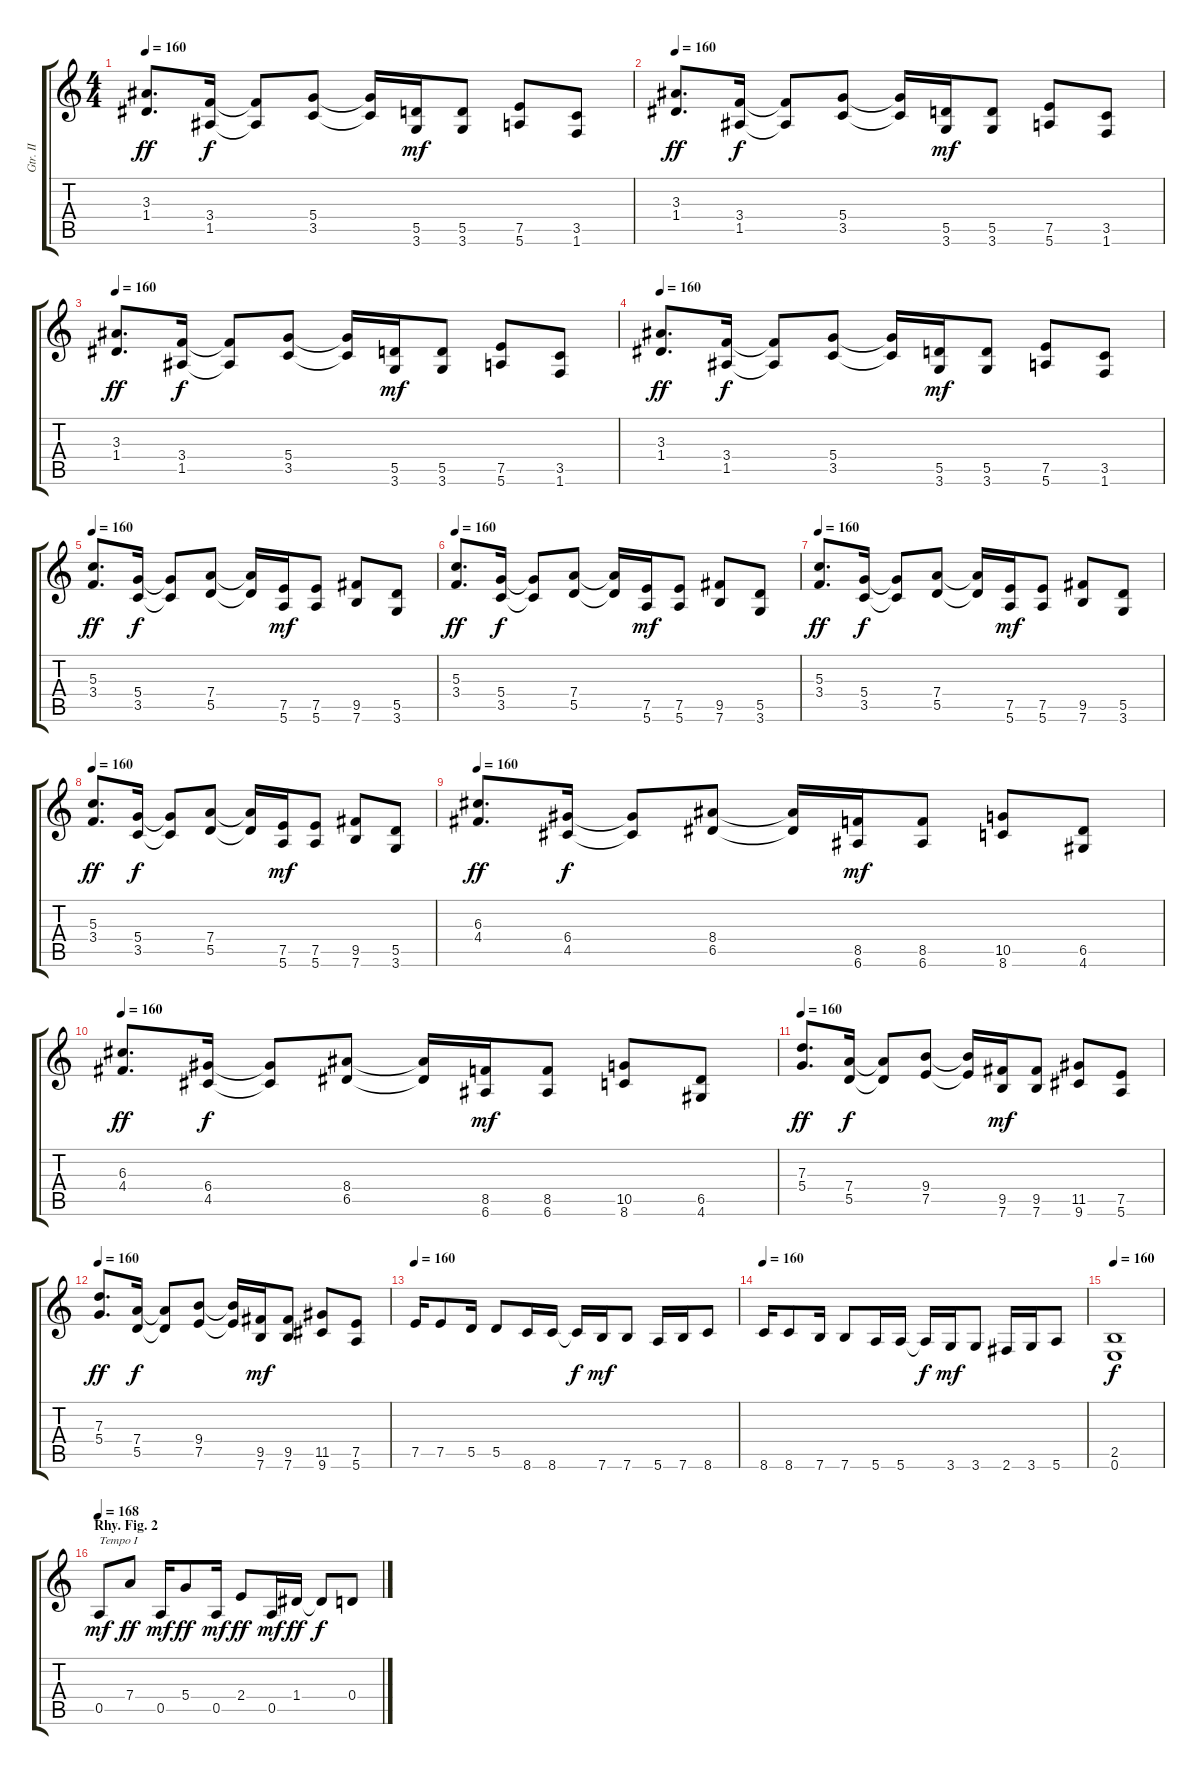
\track ("Gtr. II" "Gtr. II") {instrument overdrivenguitar}
\staff {score tabs}
\tuning (E4 B3 G3 D3 A2 E2) {hide}
\ts (4 4)
\tempo 160
\clef g2
\ks c
(3.3 1.4).8{d dy ff} (3.4 1.5).16{dy f} (3.4{t} 1.5{t}).8 (5.4 3.5).8 (5.4{t} 3.5{t}).16 (5.5 3.6).16{dy mf} (5.5 3.6).8 (7.5 5.6).8 (3.5 1.6).8 |
\tempo 160
(3.3 1.4).8{d dy ff} (3.4 1.5).16{dy f} (3.4{t} 1.5{t}).8 (5.4 3.5).8 (5.4{t} 3.5{t}).16 (5.5 3.6).16{dy mf} (5.5 3.6).8 (7.5 5.6).8 (3.5 1.6).8 |
\tempo 160
(3.3 1.4).8{d dy ff} (3.4 1.5).16{dy f} (3.4{t} 1.5{t}).8 (5.4 3.5).8 (5.4{t} 3.5{t}).16 (5.5 3.6).16{dy mf} (5.5 3.6).8 (7.5 5.6).8 (3.5 1.6).8 |
\tempo 160
(3.3 1.4).8{d dy ff} (3.4 1.5).16{dy f} (3.4{t} 1.5{t}).8 (5.4 3.5).8 (5.4{t} 3.5{t}).16 (5.5 3.6).16{dy mf} (5.5 3.6).8 (7.5 5.6).8 (3.5 1.6).8 |
\tempo 160
(5.3 3.4).8{d dy ff} (5.4 3.5).16{dy f} (5.4{t} 3.5{t}).8 (7.4 5.5).8 (7.4{t} 5.5{t}).16 (7.5 5.6).16{dy mf} (7.5 5.6).8 (9.5 7.6).8 (5.5 3.6).8 |
\tempo 160
(5.3 3.4).8{d dy ff} (5.4 3.5).16{dy f} (5.4{t} 3.5{t}).8 (7.4 5.5).8 (7.4{t} 5.5{t}).16 (7.5 5.6).16{dy mf} (7.5 5.6).8 (9.5 7.6).8 (5.5 3.6).8 |
\tempo 160
(5.3 3.4).8{d dy ff} (5.4 3.5).16{dy f} (5.4{t} 3.5{t}).8 (7.4 5.5).8 (7.4{t} 5.5{t}).16 (7.5 5.6).16{dy mf} (7.5 5.6).8 (9.5 7.6).8 (5.5 3.6).8 |
\tempo 160
(5.3 3.4).8{d dy ff} (5.4 3.5).16{dy f} (5.4{t} 3.5{t}).8 (7.4 5.5).8 (7.4{t} 5.5{t}).16 (7.5 5.6).16{dy mf} (7.5 5.6).8 (9.5 7.6).8 (5.5 3.6).8 |
\tempo 160
(6.3 4.4).8{d dy ff} (6.4 4.5).16{dy f} (6.4{t} 4.5{t}).8 (8.4 6.5).8 (8.4{t} 6.5{t}).16 (8.5 6.6).16{dy mf} (8.5 6.6).8 (10.5 8.6).8 (6.5 4.6).8 |
\tempo 160
(6.3 4.4).8{d dy ff} (6.4 4.5).16{dy f} (6.4{t} 4.5{t}).8 (8.4 6.5).8 (8.4{t} 6.5{t}).16 (8.5 6.6).16{dy mf} (8.5 6.6).8 (10.5 8.6).8 (6.5 4.6).8 |
\tempo 160
(7.3 5.4).8{d dy ff} (7.4 5.5).16{dy f} (7.4{t} 5.5{t}).8 (9.4 7.5).8 (9.4{t} 7.5{t}).16 (9.5 7.6).16{dy mf} (9.5 7.6).8 (11.5 9.6).8 (7.5 5.6).8 |
\tempo 160
(7.3 5.4).8{d dy ff} (7.4 5.5).16{dy f} (7.4{t} 5.5{t}).8 (9.4 7.5).8 (9.4{t} 7.5{t}).16 (9.5 7.6).16{dy mf} (9.5 7.6).8 (11.5 9.6).8 (7.5 5.6).8 |
\tempo 160
7.5.16 7.5.8 5.5.16 5.5.8 8.6.16 8.6.16 8.6{t}.16{dy f} 7.6.16{dy mf} 7.6.8 5.6.16 7.6.16 8.6.8 |
\tempo 160
8.6.16 8.6.8 7.6.16 7.6.8 5.6.16 5.6.16 5.6{t}.16{dy f} 3.6.16{dy mf} 3.6.8 2.6.16 3.6.16 5.6.8 |
\tempo 160
(2.5 0.6).1{dy f} |
\section ("" "Rhy. Fig. 2")
\tempo 168
0.5.8{txt "Tempo I" dy mf} 7.4.8{dy ff} 0.5.16{dy mf} 5.4.8{dy ff} 0.5.16{dy mf} 2.4.8{dy ff} 0.5.16{dy mf} 1.4.16{dy ff} 1.4{t}.8{dy f} 0.4.8
